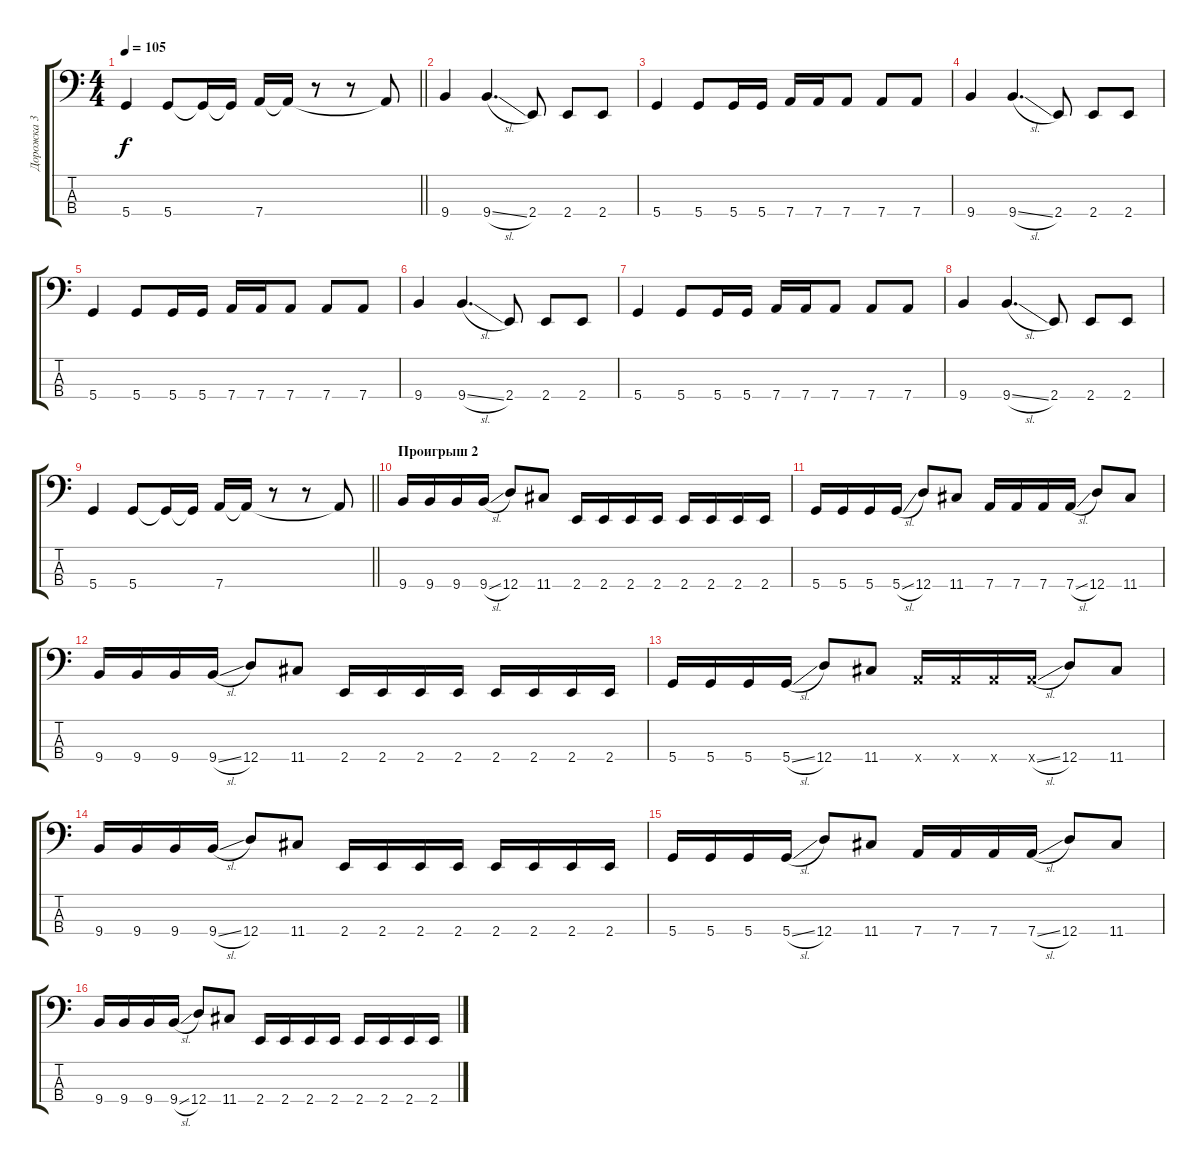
\track ("Дорожка 3" "Дорожка 3") {instrument slapbass2}
\staff {score tabs}
\tuning (G2 D2 A1 D1) {hide}
\ts (4 4)
\tempo 105
\clef f4
\barLineRight lightlight
\ks c
5.4.4{dy f} 5.4.8 5.4{t}.16 5.4{t}.16 7.4.16 7.4{t}.16 r.8 r.8 7.4{t}.8 |
9.4.4 9.4{sl}.4{d} 2.4.8 2.4.8 2.4.8 |
5.4.4 5.4.8 5.4.16 5.4.16 7.4.16 7.4.16 7.4.8 7.4.8 7.4.8 |
9.4.4 9.4{sl}.4{d} 2.4.8 2.4.8 2.4.8 |
5.4.4 5.4.8 5.4.16 5.4.16 7.4.16 7.4.16 7.4.8 7.4.8 7.4.8 |
9.4.4 9.4{sl}.4{d} 2.4.8 2.4.8 2.4.8 |
5.4.4 5.4.8 5.4.16 5.4.16 7.4.16 7.4.16 7.4.8 7.4.8 7.4.8 |
9.4.4 9.4{sl}.4{d} 2.4.8 2.4.8 2.4.8 |
\barLineRight lightlight
5.4.4 5.4.8 5.4{t}.16 5.4{t}.16 7.4.16 7.4{t}.16 r.8 r.8 7.4{t}.8 |
\section ("" "Проигрыш 2")
9.4.16 9.4.16 9.4.16 9.4{sl}.16 12.4.8 11.4.8 2.4.16 2.4.16 2.4.16 2.4.16 2.4.16 2.4.16 2.4.16 2.4.16 |
5.4.16 5.4.16 5.4.16 5.4{sl}.16 12.4.8 11.4.8 7.4.16 7.4.16 7.4.16 7.4{sl}.16 12.4.8 11.4.8 |
9.4.16 9.4.16 9.4.16 9.4{sl}.16 12.4.8 11.4.8 2.4.16 2.4.16 2.4.16 2.4.16 2.4.16 2.4.16 2.4.16 2.4.16 |
5.4.16 5.4.16 5.4.16 5.4{sl}.16 12.4.8 11.4.8 7.4{x}.16 7.4{x}.16 7.4{x}.16 7.4{sl x}.16 12.4.8 11.4.8 |
9.4.16 9.4.16 9.4.16 9.4{sl}.16 12.4.8 11.4.8 2.4.16 2.4.16 2.4.16 2.4.16 2.4.16 2.4.16 2.4.16 2.4.16 |
5.4.16 5.4.16 5.4.16 5.4{sl}.16 12.4.8 11.4.8 7.4.16 7.4.16 7.4.16 7.4{sl}.16 12.4.8 11.4.8 |
9.4.16 9.4.16 9.4.16 9.4{sl}.16 12.4.8 11.4.8 2.4.16 2.4.16 2.4.16 2.4.16 2.4.16 2.4.16 2.4.16 2.4.16
